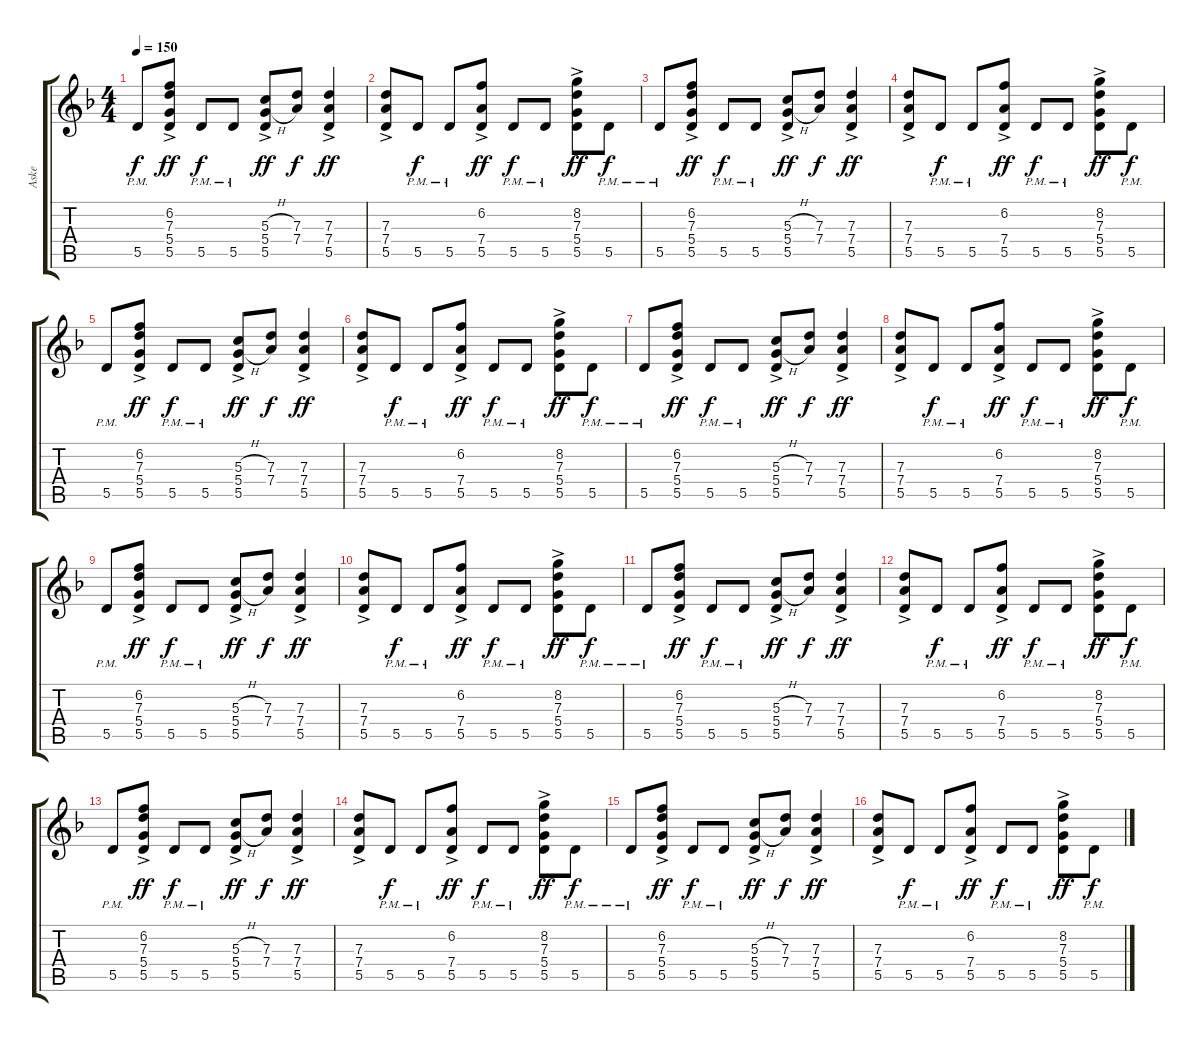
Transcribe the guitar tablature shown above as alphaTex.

\track ("Aske" "Aske") {instrument overdrivenguitar}
\staff {score tabs}
\tuning (E4 B3 G3 D3 A2 D2) {hide}
\ts (4 4)
\tempo 150
\clef g2
\ks dminor
5.5{pm}.8{dy f} (6.2{ac} 7.3{ac} 5.4{ac} 5.5{ac}).8{dy ff} 5.5{pm}.8{dy f} 5.5{pm}.8 (5.3{h ac} 5.4{h ac} 5.5{ac}).8{dy ff} (7.3 7.4).8{dy f} (7.3{ac} 7.4{ac} 5.5{ac}).4{dy ff} |
(7.3{ac} 7.4{ac} 5.5{ac}).8 5.5{pm}.8{dy f} 5.5{pm}.8 (6.2{ac} 7.4{ac} 5.5{ac}).8{dy ff} 5.5{pm}.8{dy f} 5.5{pm}.8 (8.2{ac} 7.3{ac} 5.4{ac} 5.5{ac}).8{dy ff} 5.5{pm}.8{dy f} |
5.5{pm}.8 (6.2{ac} 7.3{ac} 5.4{ac} 5.5{ac}).8{dy ff} 5.5{pm}.8{dy f} 5.5{pm}.8 (5.3{h ac} 5.4{h ac} 5.5{ac}).8{dy ff} (7.3 7.4).8{dy f} (7.3{ac} 7.4{ac} 5.5{ac}).4{dy ff} |
(7.3{ac} 7.4{ac} 5.5{ac}).8 5.5{pm}.8{dy f} 5.5{pm}.8 (6.2{ac} 7.4{ac} 5.5{ac}).8{dy ff} 5.5{pm}.8{dy f} 5.5{pm}.8 (8.2{ac} 7.3{ac} 5.4{ac} 5.5{ac}).8{dy ff} 5.5{pm}.8{dy f} |
5.5{pm}.8 (6.2{ac} 7.3{ac} 5.4{ac} 5.5{ac}).8{dy ff} 5.5{pm}.8{dy f} 5.5{pm}.8 (5.3{h ac} 5.4{h ac} 5.5{ac}).8{dy ff} (7.3 7.4).8{dy f} (7.3{ac} 7.4{ac} 5.5{ac}).4{dy ff} |
(7.3{ac} 7.4{ac} 5.5{ac}).8 5.5{pm}.8{dy f} 5.5{pm}.8 (6.2{ac} 7.4{ac} 5.5{ac}).8{dy ff} 5.5{pm}.8{dy f} 5.5{pm}.8 (8.2{ac} 7.3{ac} 5.4{ac} 5.5{ac}).8{dy ff} 5.5{pm}.8{dy f} |
5.5{pm}.8 (6.2{ac} 7.3{ac} 5.4{ac} 5.5{ac}).8{dy ff} 5.5{pm}.8{dy f} 5.5{pm}.8 (5.3{h ac} 5.4{h ac} 5.5{ac}).8{dy ff} (7.3 7.4).8{dy f} (7.3{ac} 7.4{ac} 5.5{ac}).4{dy ff} |
(7.3{ac} 7.4{ac} 5.5{ac}).8 5.5{pm}.8{dy f} 5.5{pm}.8 (6.2{ac} 7.4{ac} 5.5{ac}).8{dy ff} 5.5{pm}.8{dy f} 5.5{pm}.8 (8.2{ac} 7.3{ac} 5.4{ac} 5.5{ac}).8{dy ff} 5.5{pm}.8{dy f} |
5.5{pm}.8 (6.2{ac} 7.3{ac} 5.4{ac} 5.5{ac}).8{dy ff} 5.5{pm}.8{dy f} 5.5{pm}.8 (5.3{h ac} 5.4{h ac} 5.5{ac}).8{dy ff} (7.3 7.4).8{dy f} (7.3{ac} 7.4{ac} 5.5{ac}).4{dy ff} |
(7.3{ac} 7.4{ac} 5.5{ac}).8 5.5{pm}.8{dy f} 5.5{pm}.8 (6.2{ac} 7.4{ac} 5.5{ac}).8{dy ff} 5.5{pm}.8{dy f} 5.5{pm}.8 (8.2{ac} 7.3{ac} 5.4{ac} 5.5{ac}).8{dy ff} 5.5{pm}.8{dy f} |
5.5{pm}.8 (6.2{ac} 7.3{ac} 5.4{ac} 5.5{ac}).8{dy ff} 5.5{pm}.8{dy f} 5.5{pm}.8 (5.3{h ac} 5.4{h ac} 5.5{ac}).8{dy ff} (7.3 7.4).8{dy f} (7.3{ac} 7.4{ac} 5.5{ac}).4{dy ff} |
(7.3{ac} 7.4{ac} 5.5{ac}).8 5.5{pm}.8{dy f} 5.5{pm}.8 (6.2{ac} 7.4{ac} 5.5{ac}).8{dy ff} 5.5{pm}.8{dy f} 5.5{pm}.8 (8.2{ac} 7.3{ac} 5.4{ac} 5.5{ac}).8{dy ff} 5.5{pm}.8{dy f} |
5.5{pm}.8 (6.2{ac} 7.3{ac} 5.4{ac} 5.5{ac}).8{dy ff} 5.5{pm}.8{dy f} 5.5{pm}.8 (5.3{h ac} 5.4{h ac} 5.5{ac}).8{dy ff} (7.3 7.4).8{dy f} (7.3{ac} 7.4{ac} 5.5{ac}).4{dy ff} |
(7.3{ac} 7.4{ac} 5.5{ac}).8 5.5{pm}.8{dy f} 5.5{pm}.8 (6.2{ac} 7.4{ac} 5.5{ac}).8{dy ff} 5.5{pm}.8{dy f} 5.5{pm}.8 (8.2{ac} 7.3{ac} 5.4{ac} 5.5{ac}).8{dy ff} 5.5{pm}.8{dy f} |
5.5{pm}.8 (6.2{ac} 7.3{ac} 5.4{ac} 5.5{ac}).8{dy ff} 5.5{pm}.8{dy f} 5.5{pm}.8 (5.3{h ac} 5.4{h ac} 5.5{ac}).8{dy ff} (7.3 7.4).8{dy f} (7.3{ac} 7.4{ac} 5.5{ac}).4{dy ff} |
(7.3{ac} 7.4{ac} 5.5{ac}).8 5.5{pm}.8{dy f} 5.5{pm}.8 (6.2{ac} 7.4{ac} 5.5{ac}).8{dy ff} 5.5{pm}.8{dy f} 5.5{pm}.8 (8.2{ac} 7.3{ac} 5.4{ac} 5.5{ac}).8{dy ff} 5.5{pm}.8{dy f}
